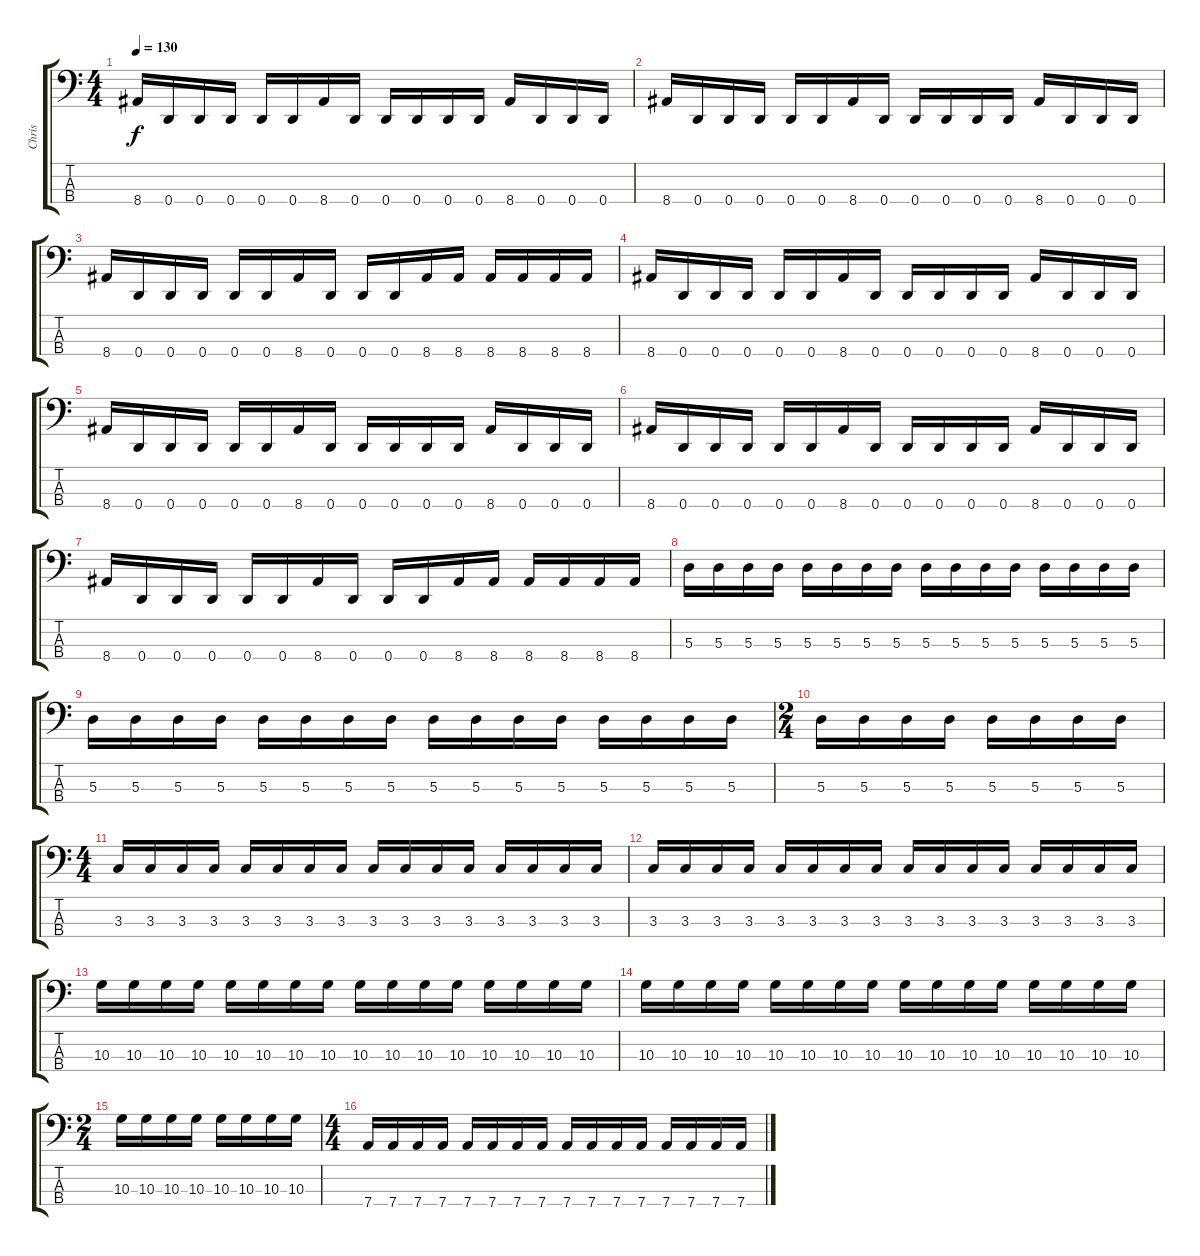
\track ("Chris" "Chris") {instrument electricbassfinger}
\staff {score tabs}
\tuning (G2 D2 A1 D1) {hide}
\ts (4 4)
\tempo 130
\clef f4
\ks c
8.4.16{dy f} 0.4.16 0.4.16 0.4.16 0.4.16 0.4.16 8.4.16 0.4.16 0.4.16 0.4.16 0.4.16 0.4.16 8.4.16 0.4.16 0.4.16 0.4.16 |
8.4.16 0.4.16 0.4.16 0.4.16 0.4.16 0.4.16 8.4.16 0.4.16 0.4.16 0.4.16 0.4.16 0.4.16 8.4.16 0.4.16 0.4.16 0.4.16 |
8.4.16 0.4.16 0.4.16 0.4.16 0.4.16 0.4.16 8.4.16 0.4.16 0.4.16 0.4.16 8.4.16 8.4.16 8.4.16 8.4.16 8.4.16 8.4.16 |
8.4.16 0.4.16 0.4.16 0.4.16 0.4.16 0.4.16 8.4.16 0.4.16 0.4.16 0.4.16 0.4.16 0.4.16 8.4.16 0.4.16 0.4.16 0.4.16 |
8.4.16 0.4.16 0.4.16 0.4.16 0.4.16 0.4.16 8.4.16 0.4.16 0.4.16 0.4.16 0.4.16 0.4.16 8.4.16 0.4.16 0.4.16 0.4.16 |
8.4.16 0.4.16 0.4.16 0.4.16 0.4.16 0.4.16 8.4.16 0.4.16 0.4.16 0.4.16 0.4.16 0.4.16 8.4.16 0.4.16 0.4.16 0.4.16 |
8.4.16 0.4.16 0.4.16 0.4.16 0.4.16 0.4.16 8.4.16 0.4.16 0.4.16 0.4.16 8.4.16 8.4.16 8.4.16 8.4.16 8.4.16 8.4.16 |
5.3.16 5.3.16 5.3.16 5.3.16 5.3.16 5.3.16 5.3.16 5.3.16 5.3.16 5.3.16 5.3.16 5.3.16 5.3.16 5.3.16 5.3.16 5.3.16 |
5.3.16 5.3.16 5.3.16 5.3.16 5.3.16 5.3.16 5.3.16 5.3.16 5.3.16 5.3.16 5.3.16 5.3.16 5.3.16 5.3.16 5.3.16 5.3.16 |
\ts (2 4)
5.3.16 5.3.16 5.3.16 5.3.16 5.3.16 5.3.16 5.3.16 5.3.16 |
\ts (4 4)
3.3.16 3.3.16 3.3.16 3.3.16 3.3.16 3.3.16 3.3.16 3.3.16 3.3.16 3.3.16 3.3.16 3.3.16 3.3.16 3.3.16 3.3.16 3.3.16 |
3.3.16 3.3.16 3.3.16 3.3.16 3.3.16 3.3.16 3.3.16 3.3.16 3.3.16 3.3.16 3.3.16 3.3.16 3.3.16 3.3.16 3.3.16 3.3.16 |
10.3.16 10.3.16 10.3.16 10.3.16 10.3.16 10.3.16 10.3.16 10.3.16 10.3.16 10.3.16 10.3.16 10.3.16 10.3.16 10.3.16 10.3.16 10.3.16 |
10.3.16 10.3.16 10.3.16 10.3.16 10.3.16 10.3.16 10.3.16 10.3.16 10.3.16 10.3.16 10.3.16 10.3.16 10.3.16 10.3.16 10.3.16 10.3.16 |
\ts (2 4)
10.3.16 10.3.16 10.3.16 10.3.16 10.3.16 10.3.16 10.3.16 10.3.16 |
\ts (4 4)
7.4.16 7.4.16 7.4.16 7.4.16 7.4.16 7.4.16 7.4.16 7.4.16 7.4.16 7.4.16 7.4.16 7.4.16 7.4.16 7.4.16 7.4.16 7.4.16
